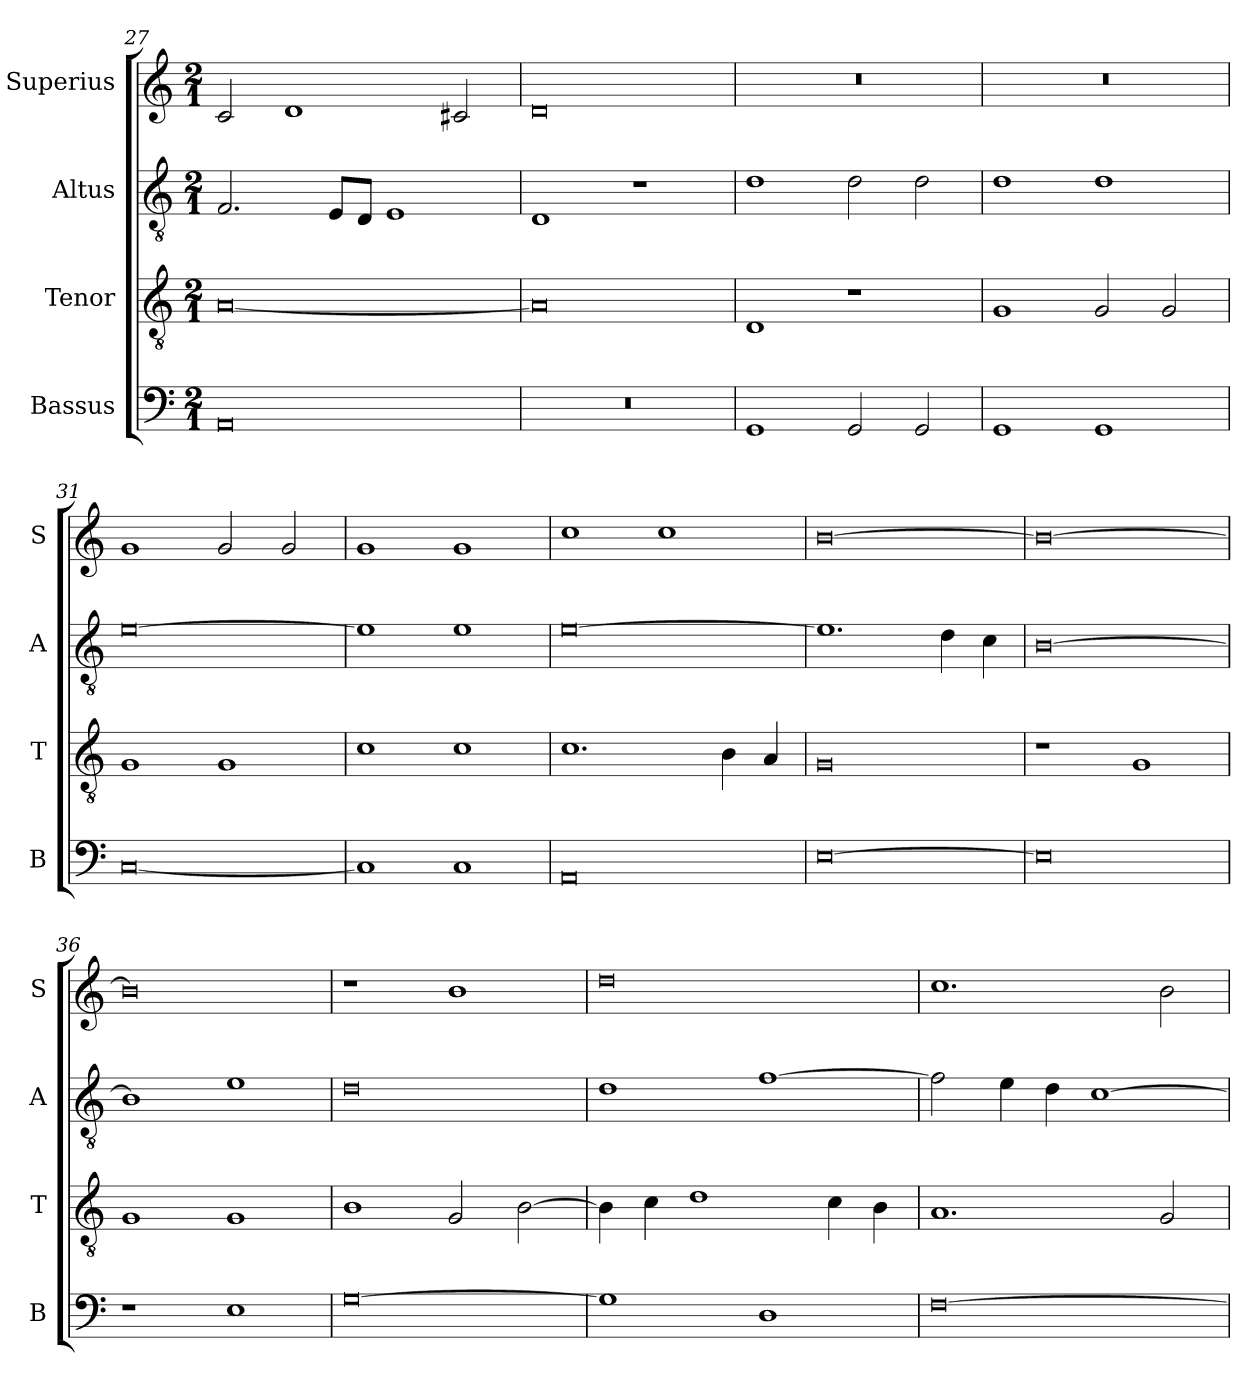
**kern	**kern	**kern	**kern
*part4	*part3	*part2	*part1
*staff4	*staff3	*staff2	*staff1
*I"Bassus	*I"Tenor	*I"Altus	*I"Superius
*I'B	*I'T	*I'A	*I'S
*clefF4	*clefGv2	*clefGv2	*clefG2
*k[]	*k[]	*k[]	*k[]
*M2/1	*M2/1	*M2/1	*M2/1
=27	=27	=27	=27
0AA	[0A	2.F/	2c/
.	.	.	1d
.	.	8E/L	.
.	.	8D/J	.
.	.	1E	.
.	.	.	2c#X/
=28	=28	=28	=28
0r	0A]	1D	0d
.	.	1r	.
=29	=29	=29	=29
1GG	1D	1d	0r
2GG/	1r	2d\	.
2GG/	.	2d\	.
=30	=30	=30	=30
1GG	1G	1d	0r
1GG	2G/	1d	.
.	2G/	.	.
=31	=31	=31	=31
[0C	1G	[0e	1g
.	1G	.	2g/
.	.	.	2g/
=32	=32	=32	=32
1C]	1c	1e]	1g
1C	1c	1e	1g
=33	=33	=33	=33
0AA	1.c	[0e	1cc
.	.	.	1cc
.	4B\	.	.
.	4A/	.	.
=34	=34	=34	=34
[0E	0G	1.e]	[0b
.	.	4d\	.
.	.	4c\	.
=35	=35	=35	=35
0E]	1r	[0B	0b_
.	1G	.	.
=36	=36	=36	=36
1r	1G	1B]	0b]
1E	1G	1e	.
=37	=37	=37	=37
[0G	1B	0d	1r
.	2G/	.	1b
.	[2B\	.	.
=38	=38	=38	=38
1G]	4B\]	1d	0dd
.	4c\	.	.
.	1d	.	.
1D	.	[1f	.
.	4c\	.	.
.	4B\	.	.
=39	=39	=39	=39
[0F	1.A	2f\]	1.cc
.	.	4e\	.
.	.	4d\	.
.	.	[1c	.
.	2G/	.	2b\
=	=	=	=
*-	*-	*-	*-
